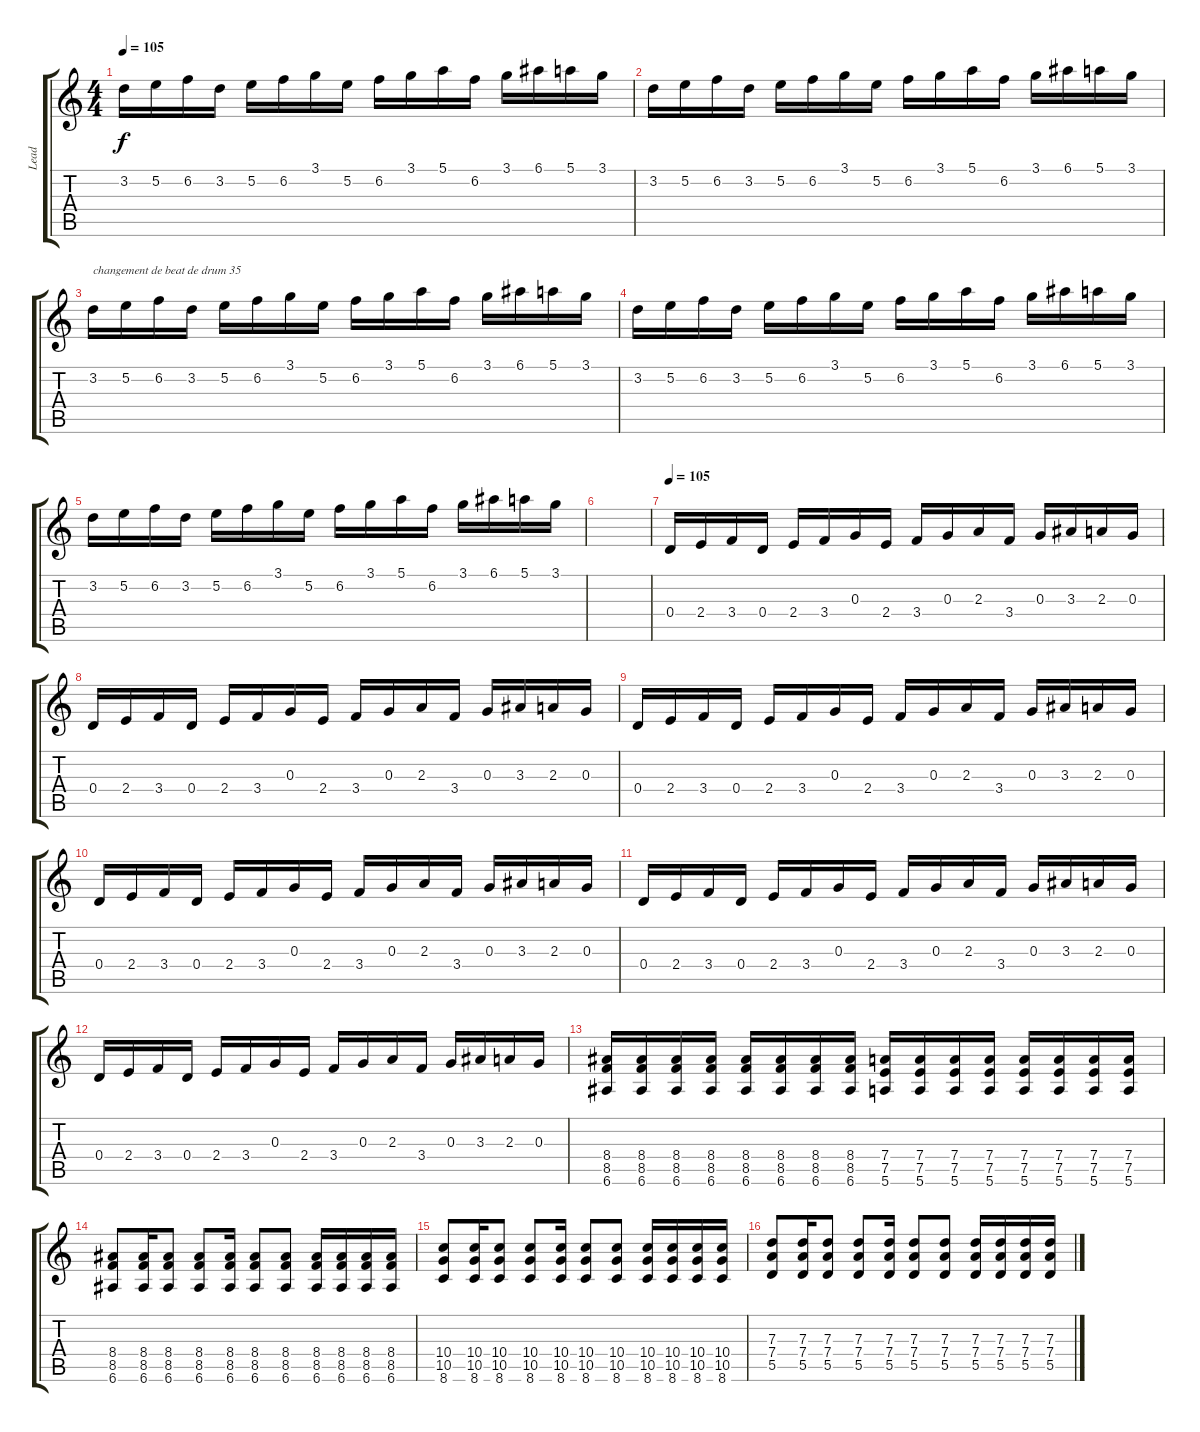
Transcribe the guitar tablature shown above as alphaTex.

\track ("Lead" "Lead") {instrument distortionguitar}
\staff {score tabs}
\tuning (E4 B3 G3 D3 A2 E2) {hide}
\ts (4 4)
\tempo 105
\clef g2
\ks c
3.2.16{dy f} 5.2.16 6.2.16 3.2.16 5.2.16 6.2.16 3.1.16 5.2.16 6.2.16 3.1.16 5.1.16 6.2.16 3.1.16 6.1.16 5.1.16 3.1.16 |
3.2.16 5.2.16 6.2.16 3.2.16 5.2.16 6.2.16 3.1.16 5.2.16 6.2.16 3.1.16 5.1.16 6.2.16 3.1.16 6.1.16 5.1.16 3.1.16 |
3.2.16{txt "changement de beat de drum 35"} 5.2.16 6.2.16 3.2.16 5.2.16 6.2.16 3.1.16 5.2.16 6.2.16 3.1.16 5.1.16 6.2.16 3.1.16 6.1.16 5.1.16 3.1.16 |
3.2.16 5.2.16 6.2.16 3.2.16 5.2.16 6.2.16 3.1.16 5.2.16 6.2.16 3.1.16 5.1.16 6.2.16 3.1.16 6.1.16 5.1.16 3.1.16 |
3.2.16 5.2.16 6.2.16 3.2.16 5.2.16 6.2.16 3.1.16 5.2.16 6.2.16 3.1.16 5.1.16 6.2.16 3.1.16 6.1.16 5.1.16 3.1.16 |
|
\tempo 105
0.4.16{volume 14} 2.4.16 3.4.16 0.4.16 2.4.16 3.4.16 0.3.16 2.4.16 3.4.16 0.3.16 2.3.16 3.4.16 0.3.16 3.3.16 2.3.16 0.3.16 |
0.4.16{volume 12} 2.4.16 3.4.16 0.4.16 2.4.16 3.4.16 0.3.16 2.4.16 3.4.16 0.3.16 2.3.16 3.4.16 0.3.16 3.3.16 2.3.16 0.3.16 |
0.4.16{volume 12} 2.4.16 3.4.16 0.4.16 2.4.16 3.4.16 0.3.16 2.4.16 3.4.16 0.3.16 2.3.16 3.4.16 0.3.16 3.3.16 2.3.16 0.3.16 |
0.4.16{volume 12} 2.4.16 3.4.16 0.4.16 2.4.16 3.4.16 0.3.16 2.4.16 3.4.16 0.3.16 2.3.16 3.4.16 0.3.16 3.3.16 2.3.16 0.3.16 |
0.4.16{volume 12} 2.4.16 3.4.16 0.4.16 2.4.16 3.4.16 0.3.16 2.4.16 3.4.16 0.3.16 2.3.16 3.4.16 0.3.16 3.3.16 2.3.16 0.3.16 |
0.4.16{volume 12} 2.4.16 3.4.16 0.4.16 2.4.16 3.4.16 0.3.16 2.4.16 3.4.16 0.3.16 2.3.16 3.4.16 0.3.16 3.3.16 2.3.16 0.3.16 |
(8.4 8.5 6.6).16 (8.4 8.5 6.6).16 (8.4 8.5 6.6).16 (8.4 8.5 6.6).16 (8.4 8.5 6.6).16 (8.4 8.5 6.6).16 (8.4 8.5 6.6).16 (8.4 8.5 6.6).16 (7.4 7.5 5.6).16 (7.4 7.5 5.6).16 (7.4 7.5 5.6).16 (7.4 7.5 5.6).16 (7.4 7.5 5.6).16 (7.4 7.5 5.6).16 (7.4 7.5 5.6).16 (7.4 7.5 5.6).16 |
(8.4 8.5 6.6).8 (8.4 8.5 6.6).16 (8.4 8.5 6.6).8 (8.4 8.5 6.6).8 (8.4 8.5 6.6).16 (8.4 8.5 6.6).8 (8.4 8.5 6.6).8 (8.4 8.5 6.6).16 (8.4 8.5 6.6).16 (8.4 8.5 6.6).16 (8.4 8.5 6.6).16 |
(10.4 10.5 8.6).8 (10.4 10.5 8.6).16 (10.4 10.5 8.6).8 (10.4 10.5 8.6).8 (10.4 10.5 8.6).16 (10.4 10.5 8.6).8 (10.4 10.5 8.6).8 (10.4 10.5 8.6).16 (10.4 10.5 8.6).16 (10.4 10.5 8.6).16 (10.4 10.5 8.6).16 |
(7.3 7.4 5.5).8 (7.3 7.4 5.5).16 (7.3 7.4 5.5).8 (7.3 7.4 5.5).8 (7.3 7.4 5.5).16 (7.3 7.4 5.5).8 (7.3 7.4 5.5).8 (7.3 7.4 5.5).16 (7.3 7.4 5.5).16 (7.3 7.4 5.5).16 (7.3 7.4 5.5).16
